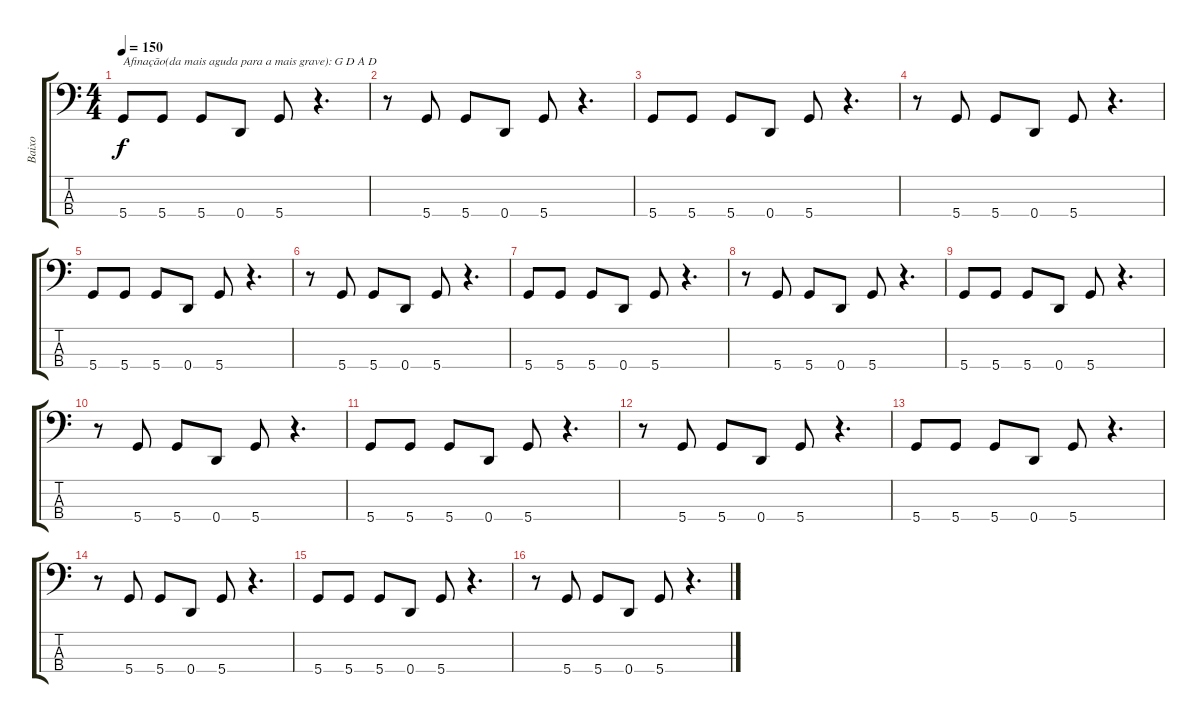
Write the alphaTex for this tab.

\track ("Baixo" "Baixo") {instrument electricbassfinger}
\staff {score tabs}
\tuning (G2 D2 A1 D1) {hide}
\ts (4 4)
\tempo 150
\clef f4
\ks c
5.4.8{txt "Afinação(da mais aguda para a mais grave): G D A D" dy f instrument synthbass2} 5.4.8 5.4.8 0.4.8 5.4.8 r.4{d} |
r.8 5.4.8 5.4.8 0.4.8 5.4.8 r.4{d} |
5.4.8 5.4.8 5.4.8 0.4.8 5.4.8 r.4{d} |
r.8 5.4.8 5.4.8 0.4.8 5.4.8 r.4{d} |
5.4.8 5.4.8 5.4.8 0.4.8 5.4.8 r.4{d} |
r.8 5.4.8 5.4.8 0.4.8 5.4.8 r.4{d} |
5.4.8 5.4.8 5.4.8 0.4.8 5.4.8 r.4{d} |
r.8 5.4.8 5.4.8 0.4.8 5.4.8 r.4{d} |
5.4.8 5.4.8 5.4.8 0.4.8 5.4.8 r.4{d} |
r.8 5.4.8 5.4.8 0.4.8 5.4.8 r.4{d} |
5.4.8 5.4.8 5.4.8 0.4.8 5.4.8 r.4{d} |
r.8 5.4.8 5.4.8 0.4.8 5.4.8 r.4{d} |
5.4.8 5.4.8 5.4.8 0.4.8 5.4.8 r.4{d} |
r.8 5.4.8 5.4.8 0.4.8 5.4.8 r.4{d} |
5.4.8 5.4.8 5.4.8 0.4.8 5.4.8 r.4{d} |
r.8 5.4.8 5.4.8 0.4.8 5.4.8 r.4{d}
